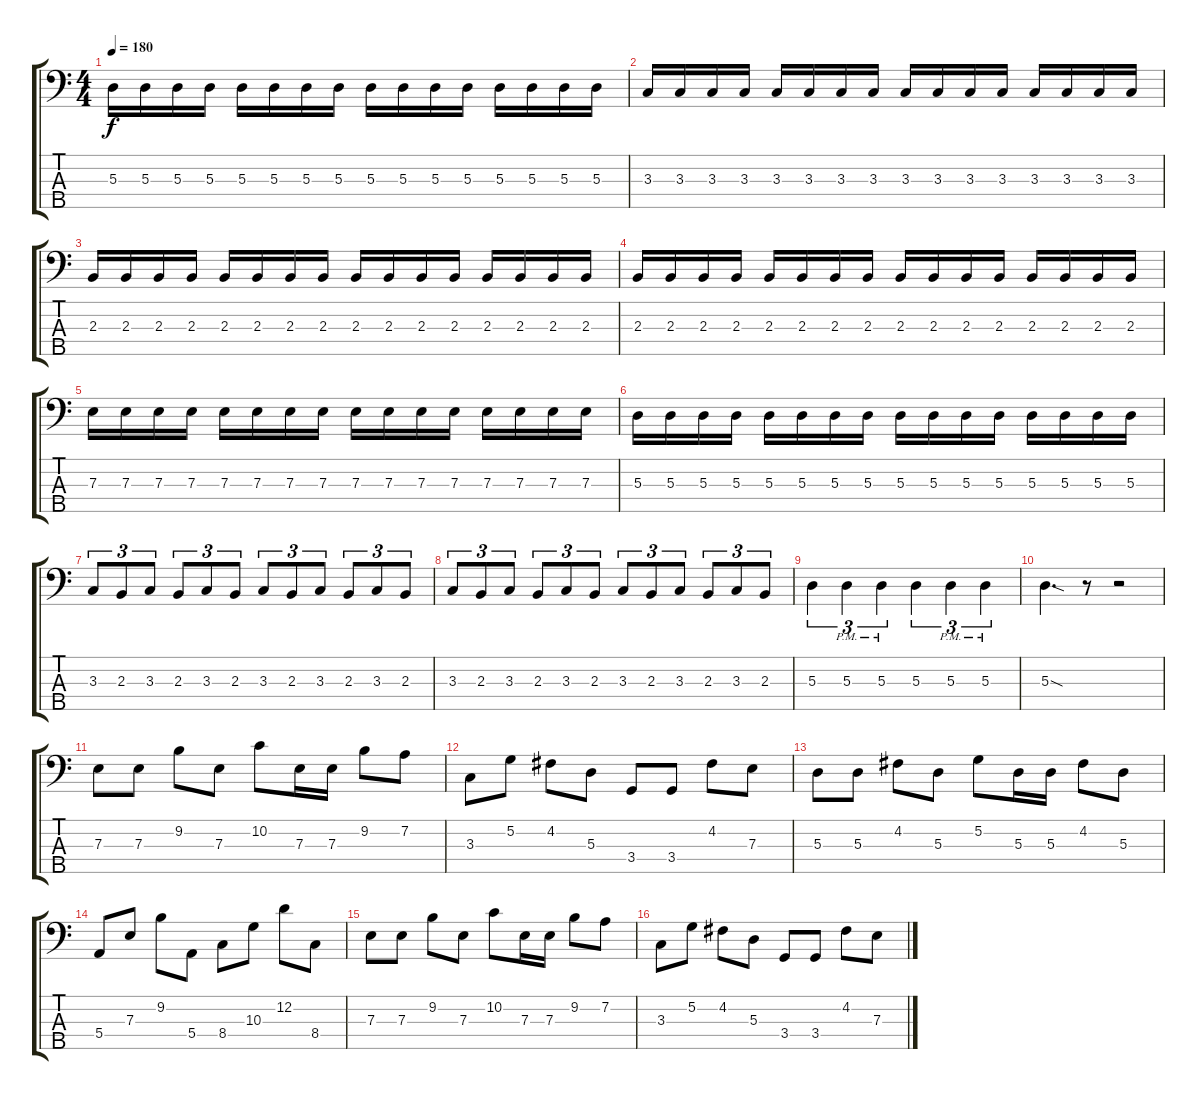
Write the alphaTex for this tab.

\track "" {instrument electricbassfinger}
\staff {score tabs}
\tuning (G2 D2 A1 E1 B0) {hide}
\ts (4 4)
\tempo 180
\clef f4
\ks c
5.3.16{dy f} 5.3.16 5.3.16 5.3.16 5.3.16 5.3.16 5.3.16 5.3.16 5.3.16 5.3.16 5.3.16 5.3.16 5.3.16 5.3.16 5.3.16 5.3.16 |
3.3.16 3.3.16 3.3.16 3.3.16 3.3.16 3.3.16 3.3.16 3.3.16 3.3.16 3.3.16 3.3.16 3.3.16 3.3.16 3.3.16 3.3.16 3.3.16 |
2.3.16 2.3.16 2.3.16 2.3.16 2.3.16 2.3.16 2.3.16 2.3.16 2.3.16 2.3.16 2.3.16 2.3.16 2.3.16 2.3.16 2.3.16 2.3.16 |
2.3.16 2.3.16 2.3.16 2.3.16 2.3.16 2.3.16 2.3.16 2.3.16 2.3.16 2.3.16 2.3.16 2.3.16 2.3.16 2.3.16 2.3.16 2.3.16 |
7.3.16 7.3.16 7.3.16 7.3.16 7.3.16 7.3.16 7.3.16 7.3.16 7.3.16 7.3.16 7.3.16 7.3.16 7.3.16 7.3.16 7.3.16 7.3.16 |
5.3.16 5.3.16 5.3.16 5.3.16 5.3.16 5.3.16 5.3.16 5.3.16 5.3.16 5.3.16 5.3.16 5.3.16 5.3.16 5.3.16 5.3.16 5.3.16 |
3.3.8{tu (3 2)} 2.3.8{tu (3 2)} 3.3.8{tu (3 2)} 2.3.8{tu (3 2)} 3.3.8{tu (3 2)} 2.3.8{tu (3 2)} 3.3.8{tu (3 2)} 2.3.8{tu (3 2)} 3.3.8{tu (3 2)} 2.3.8{tu (3 2)} 3.3.8{tu (3 2)} 2.3.8{tu (3 2)} |
3.3.8{tu (3 2)} 2.3.8{tu (3 2)} 3.3.8{tu (3 2)} 2.3.8{tu (3 2)} 3.3.8{tu (3 2)} 2.3.8{tu (3 2)} 3.3.8{tu (3 2)} 2.3.8{tu (3 2)} 3.3.8{tu (3 2)} 2.3.8{tu (3 2)} 3.3.8{tu (3 2)} 2.3.8{tu (3 2)} |
5.3.4{tu (3 2)} 5.3{pm}.4{tu (3 2)} 5.3{pm}.4{tu (3 2)} 5.3.4{tu (3 2)} 5.3{pm}.4{tu (3 2)} 5.3{pm}.4{tu (3 2)} |
5.3{sod}.4{d} r.8 r.2 |
7.3.8 7.3.8 9.2.8 7.3.8 10.2.8 7.3.16 7.3.16 9.2.8 7.2.8 |
3.3.8 5.2.8 4.2.8 5.3.8 3.4.8 3.4.8 4.2.8 7.3.8 |
5.3.8 5.3.8 4.2.8 5.3.8 5.2.8 5.3.16 5.3.16 4.2.8 5.3.8 |
5.4.8 7.3.8 9.2.8 5.4.8 8.4.8 10.3.8 12.2.8 8.4.8 |
7.3.8 7.3.8 9.2.8 7.3.8 10.2.8 7.3.16 7.3.16 9.2.8 7.2.8 |
3.3.8 5.2.8 4.2.8 5.3.8 3.4.8 3.4.8 4.2.8 7.3.8
